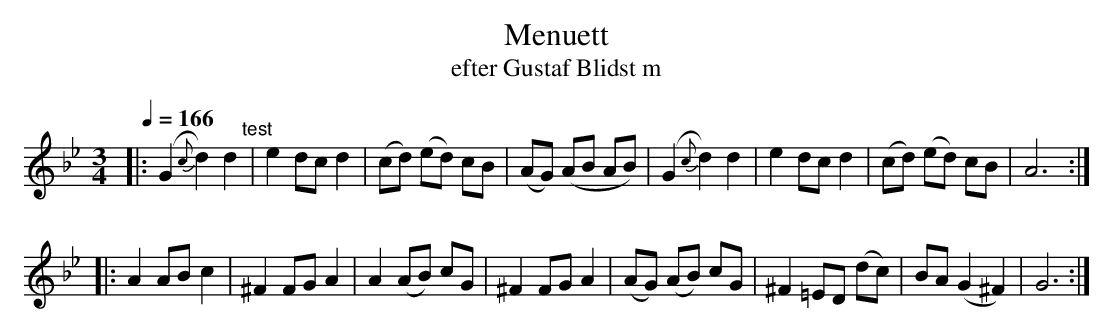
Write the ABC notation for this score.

X:1
T:Menuett
T:efter Gustaf Blidst m
M:3/4
K:Gm
L:1/8
Q:1/4 = 166
|:(G2 {c}d2) d2 "test"| e2 dc d2| (cd) (ed) cB |(AG) (AB AB)| (G2 {c}d2) d2 | e2 dc d2| (cd) (ed) cB | A6 :|
|: A2 AB c2| ^F2 FG A2| A2 (AB) cG | ^F2 FG A2| (AG) (AB) cG | ^F2 =ED (dc) | BA (G2 ^F2) | G6 :|
